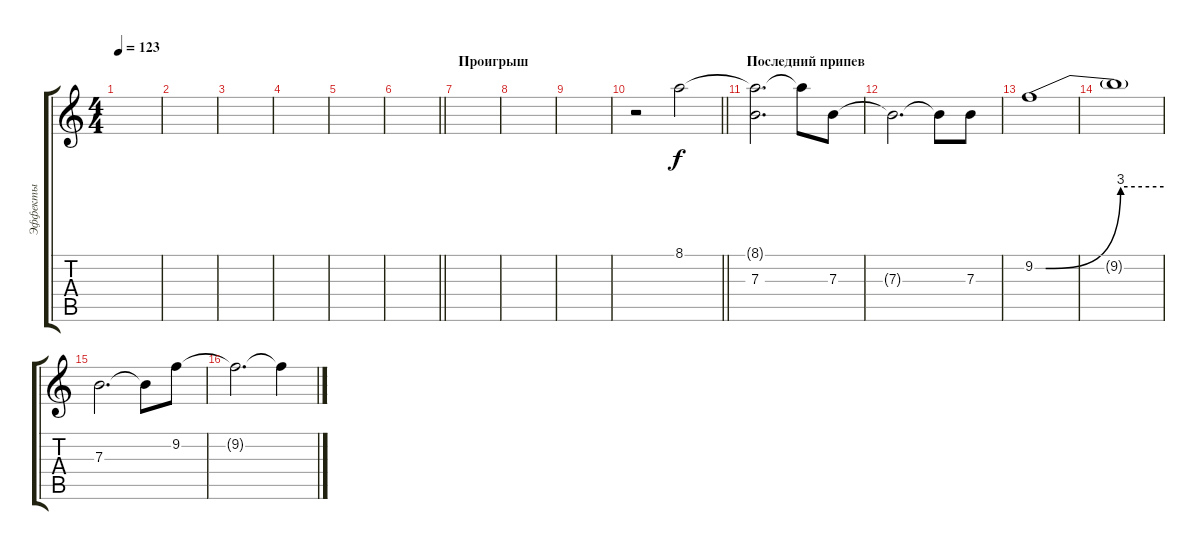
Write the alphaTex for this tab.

\track ("Эффекты" "Эффекты") {instrument distortionguitar}
\staff {score tabs}
\tuning (Db4 Ab3 E3 B2 Gb2 B1) {hide}
\ts (4 4)
\tempo 123
\clef g2
\ks c
|
|
|
|
|
\barLineRight lightlight
|
\section ("" "Проигрыш")
|
|
|
\barLineRight lightlight
r.2 8.1.2 |
\section ("" "Последний припев")
(8.1{t} 7.3).2{d} 8.1{t}.8 7.3.8 |
7.3{t}.2{d} 7.3{t}.8 7.3.8 |
9.2{be (custom 0 0 5 0 40 12 60 12)}.1 |
9.2{t}.1 |
7.3.2{d} 7.3{t}.8 9.2.8 |
9.2{t}.2{d} 9.2{t}.4
